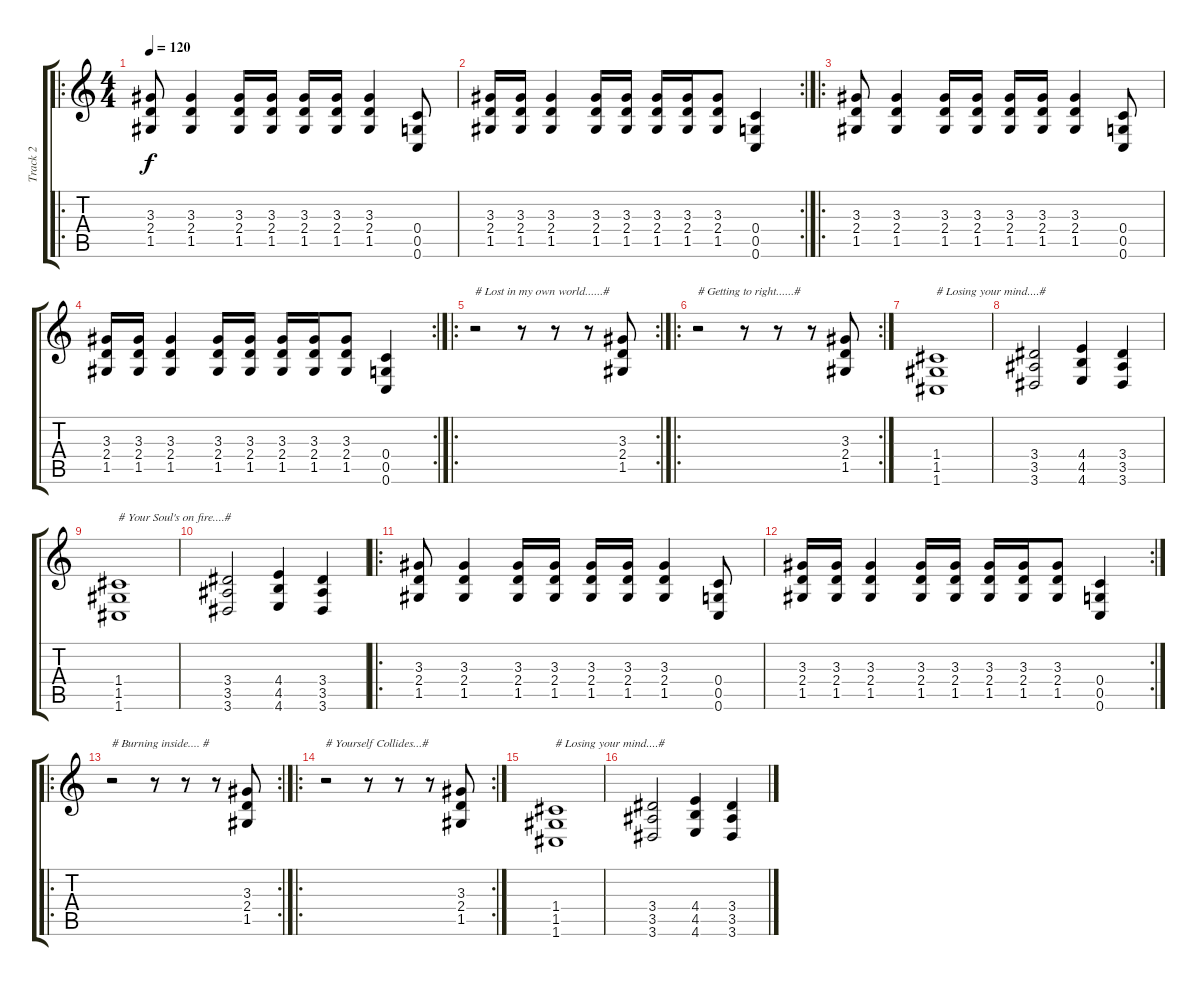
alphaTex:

\track ("Track 2" "Track 2") {instrument distortionguitar}
\staff {score tabs}
\tuning (D4 A3 F3 C3 G2 C2) {hide}
\ro
\ts (4 4)
\tempo 120
\clef g2
\ks c
(3.3 2.4 1.5).8{dy f instrument distortionguitar} (3.3 2.4 1.5).4 (3.3 2.4 1.5).16 (3.3 2.4 1.5).16 (3.3 2.4 1.5).16 (3.3 2.4 1.5).16 (3.3 2.4 1.5).4 (0.4 0.5 0.6).8 |
\rc 2
(3.3 2.4 1.5).16 (3.3 2.4 1.5).16 (3.3 2.4 1.5).4 (3.3 2.4 1.5).16 (3.3 2.4 1.5).16 (3.3 2.4 1.5).16 (3.3 2.4 1.5).16 (3.3 2.4 1.5).8 (0.4 0.5 0.6).4 |
\ro
(3.3 2.4 1.5).8 (3.3 2.4 1.5).4 (3.3 2.4 1.5).16 (3.3 2.4 1.5).16 (3.3 2.4 1.5).16 (3.3 2.4 1.5).16 (3.3 2.4 1.5).4 (0.4 0.5 0.6).8 |
\rc 2
(3.3 2.4 1.5).16 (3.3 2.4 1.5).16 (3.3 2.4 1.5).4 (3.3 2.4 1.5).16 (3.3 2.4 1.5).16 (3.3 2.4 1.5).16 (3.3 2.4 1.5).16 (3.3 2.4 1.5).8 (0.4 0.5 0.6).4 |
\ro
\rc 2
r.2{txt "# Lost in my own world......#"} r.8 r.8 r.8 (3.3 2.4 1.5).8 |
\ro
\rc 2
r.2{txt "# Getting to right......#"} r.8 r.8 r.8 (3.3 2.4 1.5).8 |
(1.4 1.5 1.6).1{txt "# Losing your mind....#"} |
(3.4 3.5 3.6).2 (4.4 4.5 4.6).4 (3.4 3.5 3.6).4 |
(1.4 1.5 1.6).1{txt "# Your Soul's on fire....#"} |
(3.4 3.5 3.6).2 (4.4 4.5 4.6).4 (3.4 3.5 3.6).4 |
\ro
(3.3 2.4 1.5).8 (3.3 2.4 1.5).4 (3.3 2.4 1.5).16 (3.3 2.4 1.5).16 (3.3 2.4 1.5).16 (3.3 2.4 1.5).16 (3.3 2.4 1.5).4 (0.4 0.5 0.6).8 |
\rc 2
(3.3 2.4 1.5).16 (3.3 2.4 1.5).16 (3.3 2.4 1.5).4 (3.3 2.4 1.5).16 (3.3 2.4 1.5).16 (3.3 2.4 1.5).16 (3.3 2.4 1.5).16 (3.3 2.4 1.5).8 (0.4 0.5 0.6).4 |
\ro
\rc 2
r.2{txt "# Burning inside.... # "} r.8 r.8 r.8 (3.3 2.4 1.5).8 |
\ro
\rc 2
r.2{txt "# Yourself Collides...#"} r.8 r.8 r.8 (3.3 2.4 1.5).8 |
(1.4 1.5 1.6).1{txt "# Losing your mind....#"} |
(3.4 3.5 3.6).2 (4.4 4.5 4.6).4 (3.4 3.5 3.6).4
